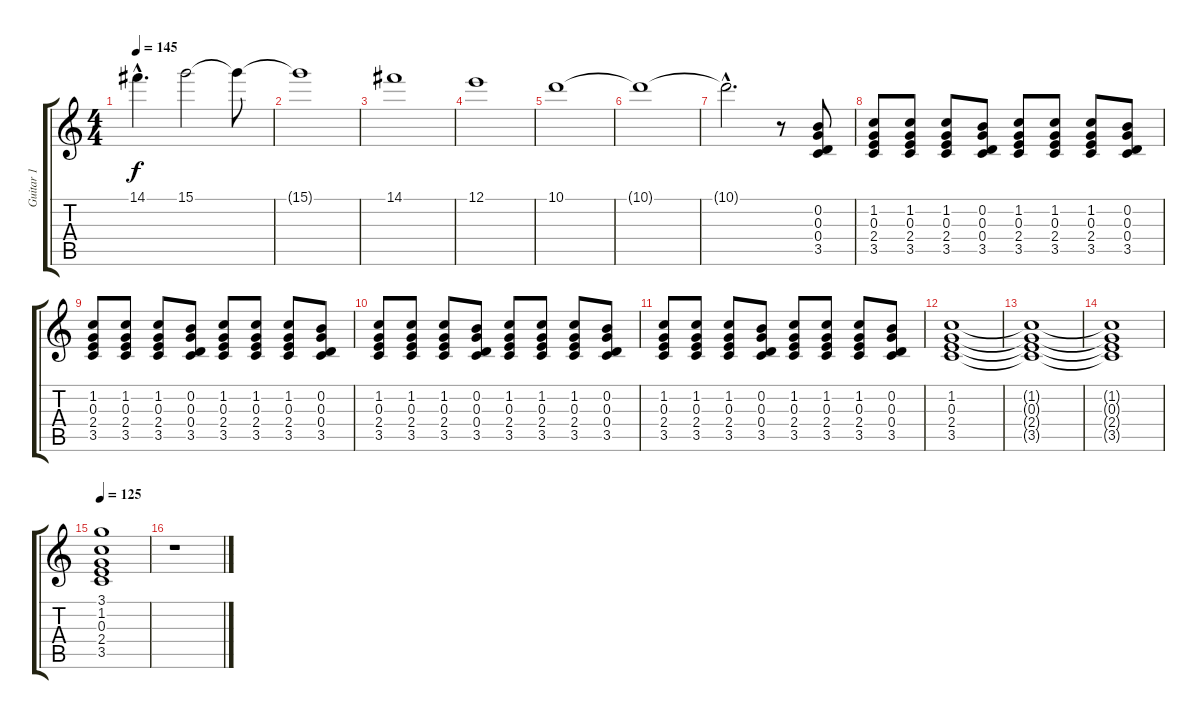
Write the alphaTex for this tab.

\track ("Guitar 1" "Guitar 1") {instrument overdrivenguitar}
\staff {score tabs}
\tuning (E4 B3 G3 D3 A2 E2) {hide}
\ts (4 4)
\tempo 145
\clef g2
\ks c
14.1{hac}.4{d dy f} 15.1.2 15.1{t}.8 |
15.1{t}.1 |
14.1.1 |
12.1.1 |
10.1.1 |
10.1{t}.1 |
10.1{hac t}.2{d} r.8 (0.2 0.3 0.4 3.5).8{volume 11 instrument overdrivenguitar} |
(1.2 0.3 2.4 3.5).8 (1.2 0.3 2.4 3.5).8 (1.2 0.3 2.4 3.5).8 (0.2 0.3 0.4 3.5).8 (1.2 0.3 2.4 3.5).8 (1.2 0.3 2.4 3.5).8 (1.2 0.3 2.4 3.5).8 (0.2 0.3 0.4 3.5).8 |
(1.2 0.3 2.4 3.5).8 (1.2 0.3 2.4 3.5).8 (1.2 0.3 2.4 3.5).8 (0.2 0.3 0.4 3.5).8 (1.2 0.3 2.4 3.5).8 (1.2 0.3 2.4 3.5).8 (1.2 0.3 2.4 3.5).8 (0.2 0.3 0.4 3.5).8 |
(1.2 0.3 2.4 3.5).8 (1.2 0.3 2.4 3.5).8 (1.2 0.3 2.4 3.5).8 (0.2 0.3 0.4 3.5).8 (1.2 0.3 2.4 3.5).8 (1.2 0.3 2.4 3.5).8 (1.2 0.3 2.4 3.5).8 (0.2 0.3 0.4 3.5).8 |
(1.2 0.3 2.4 3.5).8 (1.2 0.3 2.4 3.5).8 (1.2 0.3 2.4 3.5).8 (0.2 0.3 0.4 3.5).8 (1.2 0.3 2.4 3.5).8 (1.2 0.3 2.4 3.5).8 (1.2 0.3 2.4 3.5).8 (0.2 0.3 0.4 3.5).8 |
(1.2 0.3 2.4 3.5).1 |
(1.2{t} 0.3{t} 2.4{t} 3.5{t}).1 |
(1.2{t} 0.3{t} 2.4{t} 3.5{t}).1 |
\tempo 125
(3.1 1.2 0.3 2.4 3.5).1{instrument electricguitarclean} |
r.1
